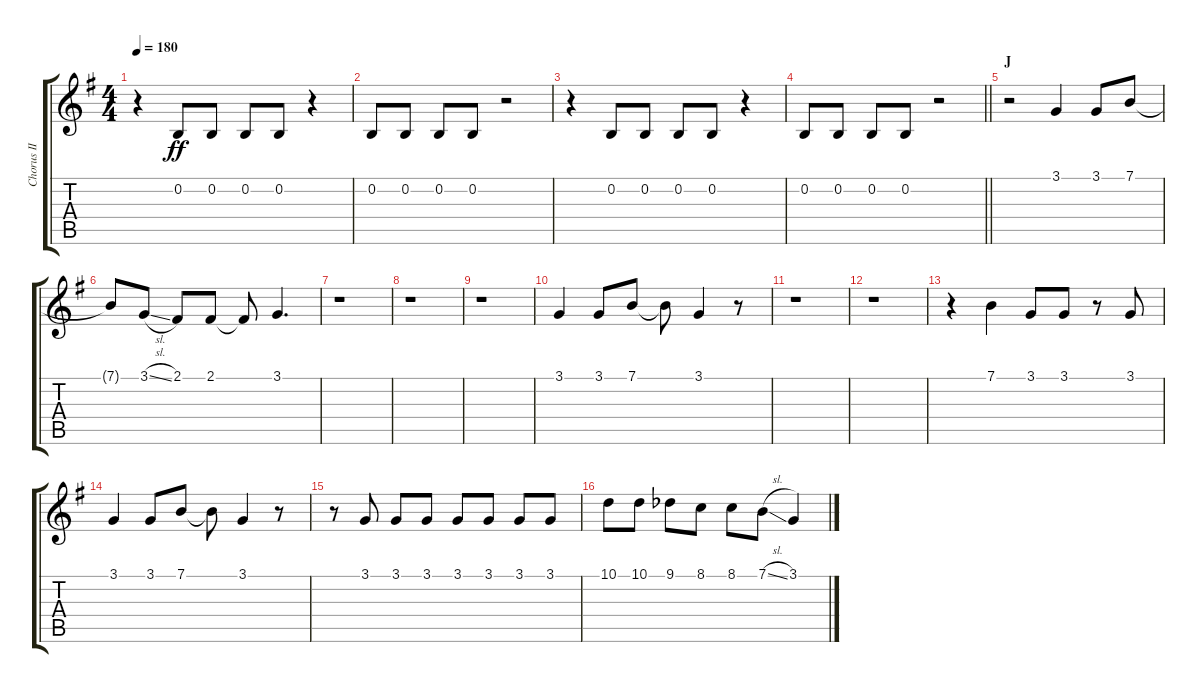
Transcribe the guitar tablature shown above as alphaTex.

\track ("Chorus II" "Chorus II") {instrument voiceoohs}
\staff {score tabs}
\tuning (E4 B3 G3 D3 A2 E2) {hide}
\ts (4 4)
\tempo 180
\clef g2
\ks g
r.4{dy ff} 0.2.8 0.2.8 0.2.8 0.2.8 r.4 |
0.2.8 0.2.8 0.2.8 0.2.8 r.2 |
r.4 0.2.8 0.2.8 0.2.8 0.2.8 r.4 |
\barLineRight lightlight
0.2.8 0.2.8 0.2.8 0.2.8 r.2 |
\section ("" "J")
r.2 3.1.4 3.1.8 7.1.8 |
7.1{t}.8 3.1{sl}.8 2.1.8 2.1.8 2.1{t}.8 3.1.4{d} |
r.1 |
r.1 |
r.1 |
3.1.4 3.1.8 7.1.8 7.1{t}.8 3.1.4 r.8 |
r.1 |
r.1 |
r.4 7.1.4 3.1.8 3.1.8 r.8 3.1.8 |
3.1.4 3.1.8 7.1.8 7.1{t}.8 3.1.4 r.8 |
r.8 3.1.8 3.1.8 3.1.8 3.1.8 3.1.8 3.1.8 3.1.8 |
10.1.8 10.1.8 9.1{acc b}.8 8.1.8 8.1.8 7.1{sl}.8 3.1.4
